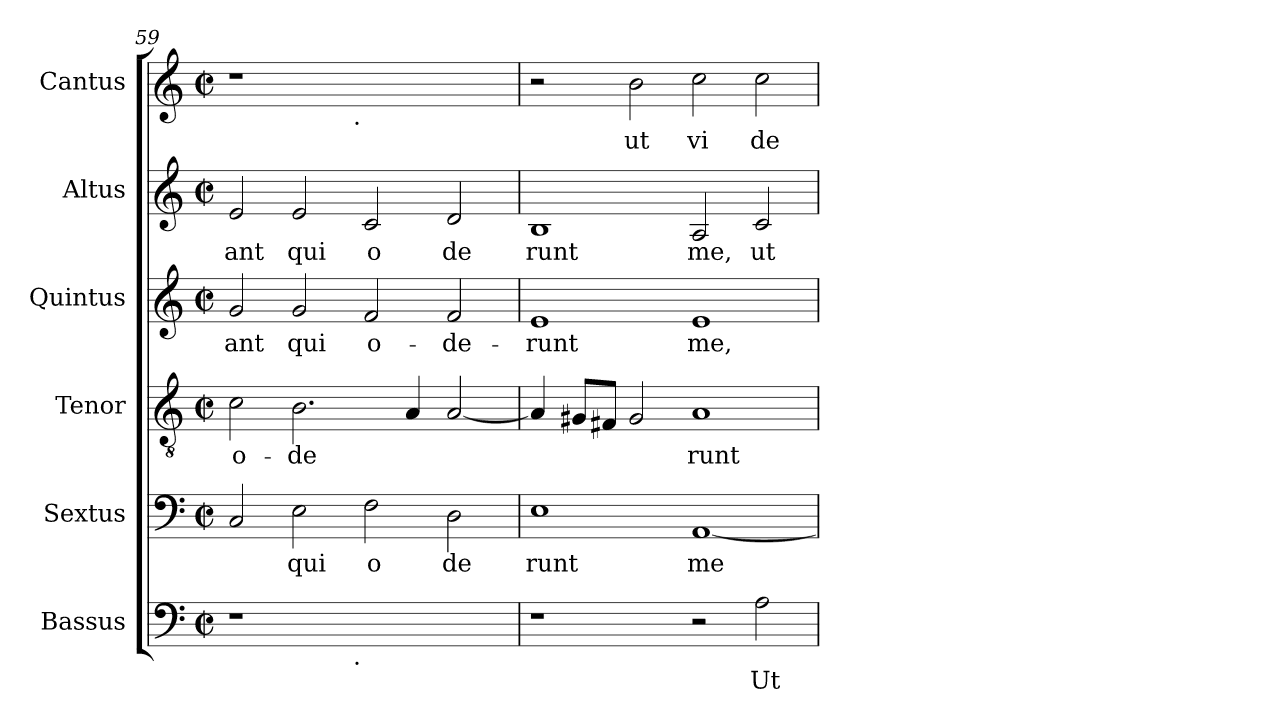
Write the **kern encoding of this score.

**kern	**text	**kern	**text	**kern	**text	**kern	**text	**kern	**text	**kern	**text
*part6	*part6	*part5	*part5	*part4	*part4	*part3	*part3	*part2	*part2	*part1	*part1
*staff6	*staff6	*staff5	*staff5	*staff4	*staff4	*staff3	*staff3	*staff2	*staff2	*staff1	*staff1
*I"Bassus	*	*I"Sextus	*	*I"Tenor	*	*I"Quintus	*	*I"Altus	*	*I"Cantus	*
*clefF4	*	*clefF4	*	*clefGv2	*	*clefG2	*	*clefG2	*	*clefG2	*
*k[]	*	*k[]	*	*k[]	*	*k[]	*	*k[]	*	*k[]	*
*C:	*	*C:	*	*C:	*	*C:	*	*C:	*	*C:	*
*M2/2	*	*M2/2	*	*M2/2	*	*M2/2	*	*M2/2	*	*M2/2	*
*met(c|)	*	*met(c|)	*	*met(c|)	*	*met(c|)	*	*met(c|)	*	*met(c|)	*
=59	=59	=59	=59	=59	=59	=59	=59	=59	=59	=59	=59
!	!	!	!LO:LY:b:cj	!	!LO:LY:b:cj	!	!LO:LY:b:cj	!	!LO:LY:b:cj	!	!
*^	*	*	*	*	*	*	*	*	*	*^	*
1r	2ryy	.	2C/	.	2c\	o-	2g/	-ant	2e/	ant	1r	2ryy	.
!	!	!	!	!LO:LY:b:cj	!	!LO:LY:b:cj	!	!LO:LY:b:cj	!	!LO:LY:b:cj	!	!	!
.	4...ryy	.	2E\	qui	2.B\	-de-	2g/	qui	2e/	qui	.	4...ryy	.
!	!	!	!	!	!	!	!	!	!	!	!	!LO:TX:b:t=.	!
!	!LO:TX:b:t=.	!	!	!	!	!	!	!	!	!	!	!	!
.	1ryy	.	.	.	.	.	.	.	.	.	.	1ryy	.
!	!	!	!	!LO:LY:b:cj	!	!	!	!LO:LY:b:cj	!	!LO:LY:b:cj	!	!	!
1ryy	.	.	2F\	o	.	.	2f/	o-	2c/	o	1ryy	.	.
!	!	!	!	!	!	!LO:LY:b:cj	!	!	!	!	!	!	!
.	.	.	.	.	4A/	--	.	.	.	.	.	.	.
!	!	!	!	!LO:LY:b:cj	!	!LO:LY:b:cj	!	!LO:LY:b:cj	!	!LO:LY:b:cj	!	!	!
.	.	.	2D\	de	[<2A/	--	2f/	-de-	2d/	de	.	.	.
.	32ryy	.	.	.	.	.	.	.	.	.	.	32ryy	.
!!LO:PB:g=z
=60	=60	=60	=60	=60	=60	=60	=60	=60	=60	=60	=60	=60	=60
!	!	!	!	!LO:LY:b:cj	!	!LO:LY:b:cj	!	!LO:LY:b:cj	!	!LO:LY:b:cj	!	!	!
*v	*v	*	*	*	*	*	*	*	*	*	*v	*v	*
1r	.	1E	runt	4A/]	--	1e	-runt	1B	runt	2r	.
!	!	!	!	!	!LO:LY:b:cj	!	!	!	!	!	!
.	.	.	.	8G#/L	--	.	.	.	.	.	.
!	!	!	!	!	!LO:LY:b:cj	!	!	!	!	!	!
.	.	.	.	8F#/J	--	.	.	.	.	.	.
!	!	!	!	!	!LO:LY:b:cj	!	!	!	!	!	!LO:LY:b:cj
.	.	.	.	2G#/	--	.	.	.	.	2b\	ut
!	!	!	!LO:LY:b:cj	!	!LO:LY:b:cj	!	!LO:LY:b:cj	!	!LO:LY:b:cj	!	!LO:LY:b:cj
2r	.	[<1AA	me	1A	-runt	1e	me,	2A/	me,	2cc\	vi
!	!LO:LY:b:cj	!	!	!	!	!	!	!	!LO:LY:b:cj	!	!LO:LY:b:cj
2A\	Ut	.	.	.	.	.	.	2c/	ut	2cc\	de
=	=	=	=	=	=	=	=	=	=	=	=
*-	*-	*-	*-	*-	*-	*-	*-	*-	*-	*-	*-
